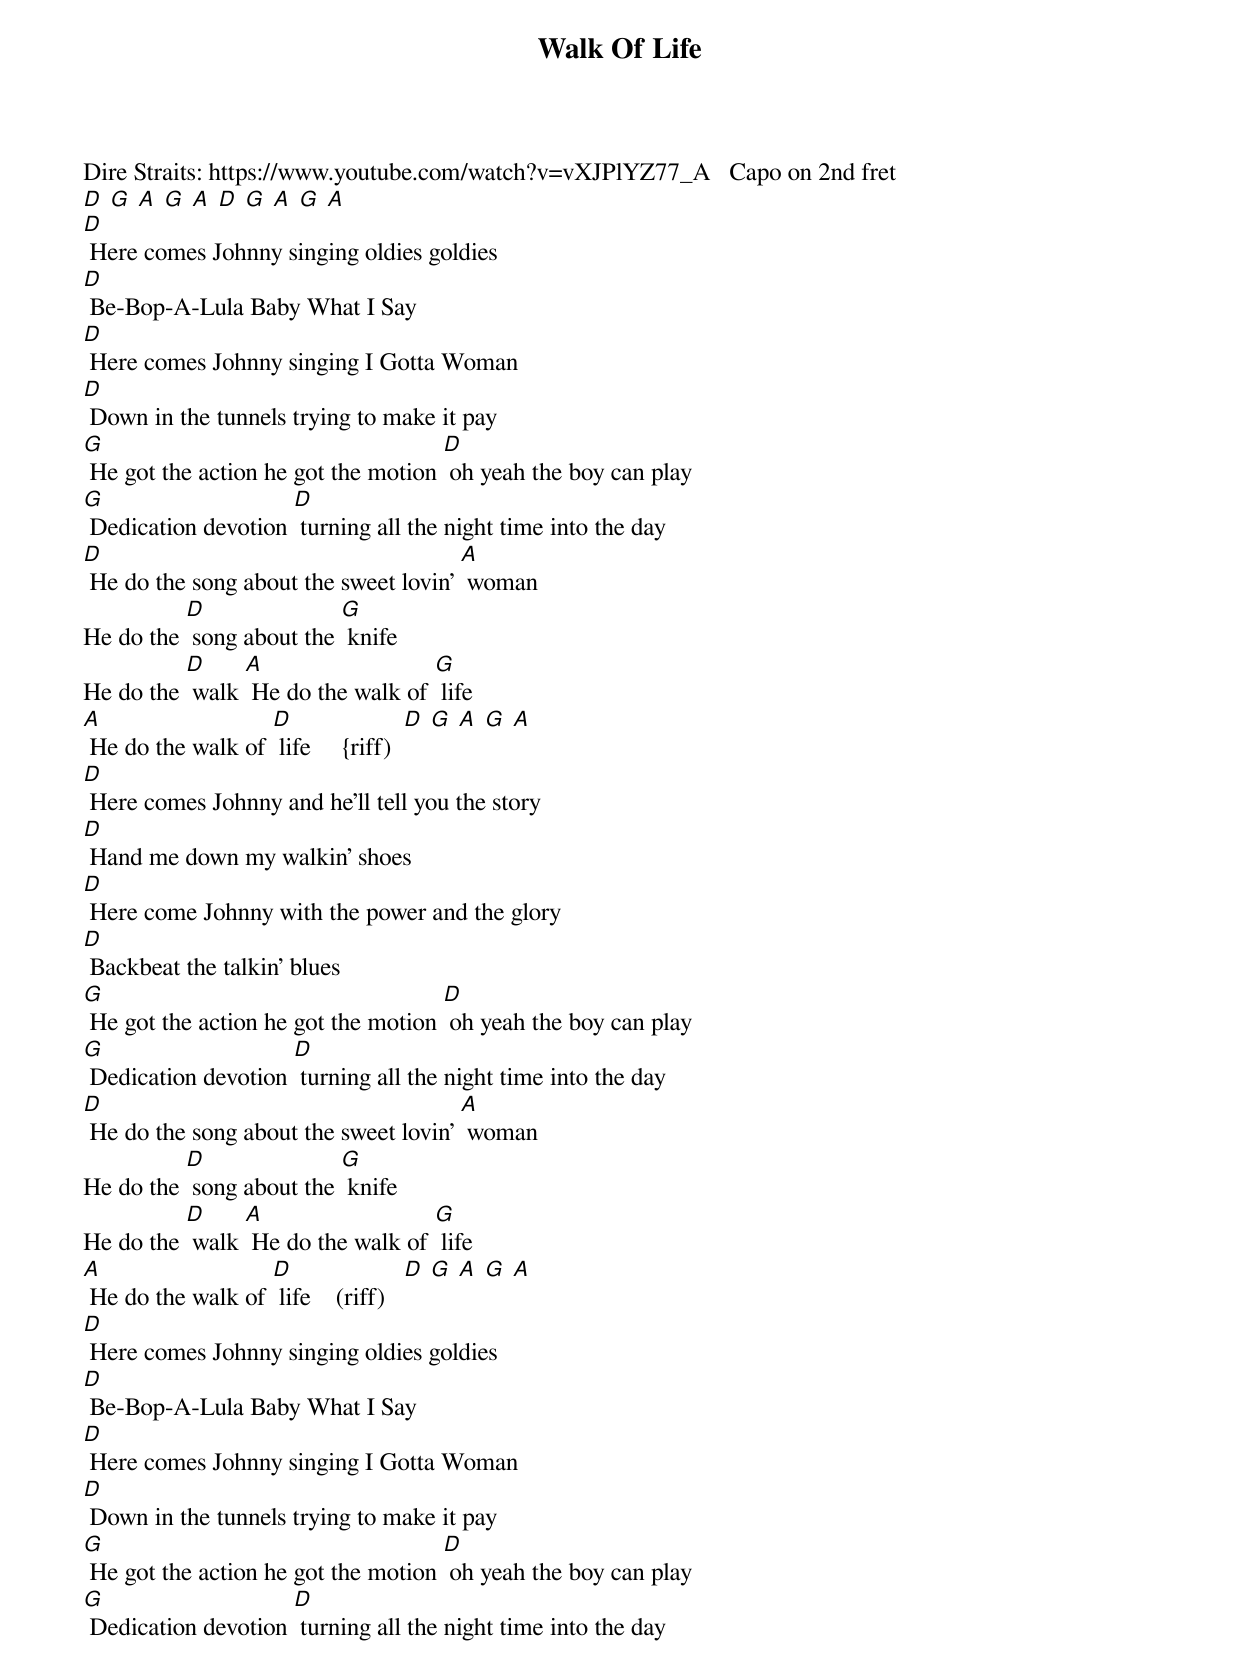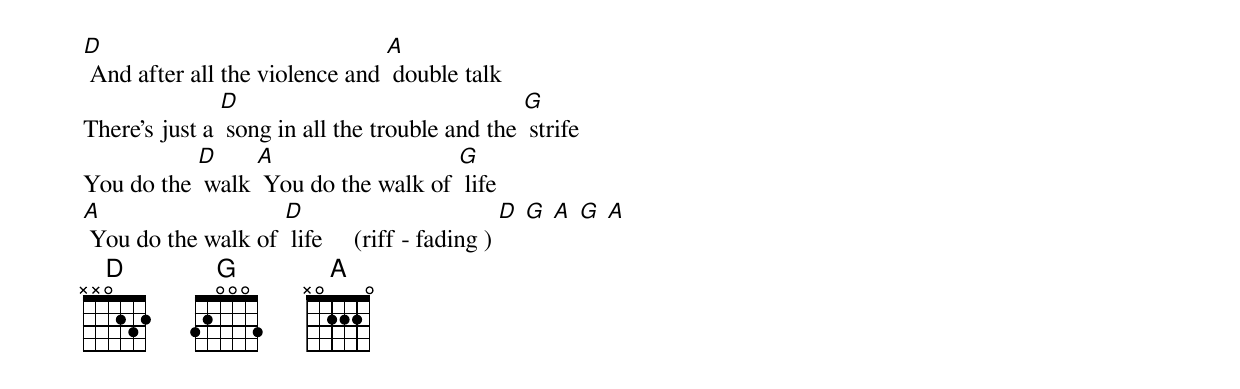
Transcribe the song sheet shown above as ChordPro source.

{t:Walk Of Life}
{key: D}
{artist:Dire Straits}
Dire Straits: https://www.youtube.com/watch?v=vXJPlYZ77_A   Capo on 2nd fret
[D] [G] [A] [G] [A] [D] [G] [A] [G] [A]
{c: }
[D] Here comes Johnny singing oldies goldies
[D] Be-Bop-A-Lula Baby What I Say
[D] Here comes Johnny singing I Gotta Woman
[D] Down in the tunnels trying to make it pay
{c: }
[G] He got the action he got the motion [D] oh yeah the boy can play
[G] Dedication devotion [D] turning all the night time into the day
[D] He do the song about the sweet lovin' [A] woman
He do the [D] song about the [G] knife
He do the [D] walk [A] He do the walk of [G] life
[A] He do the walk of [D] life     {riff)  [D] [G] [A] [G] [A]
{c: }
[D] Here comes Johnny and he'll tell you the story
[D] Hand me down my walkin' shoes
[D] Here come Johnny with the power and the glory
[D] Backbeat the talkin' blues
{c: }
[G] He got the action he got the motion [D] oh yeah the boy can play
[G] Dedication devotion [D] turning all the night time into the day
[D] He do the song about the sweet lovin' [A] woman
He do the [D] song about the [G] knife
He do the [D] walk [A] He do the walk of [G] life
[A] He do the walk of [D] life    (riff)   [D] [G] [A] [G] [A]
{c: }
[D] Here comes Johnny singing oldies goldies
[D] Be-Bop-A-Lula Baby What I Say
[D] Here comes Johnny singing I Gotta Woman
[D] Down in the tunnels trying to make it pay
{c: }
[G] He got the action he got the motion [D] oh yeah the boy can play
[G] Dedication devotion [D] turning all the night time into the day
[D] And after all the violence and [A] double talk
There's just a [D] song in all the trouble and the [G] strife
You do the [D] walk [A] You do the walk of [G] life
[A] You do the walk of [D] life     (riff - fading ) [D] [G] [A] [G] [A]
